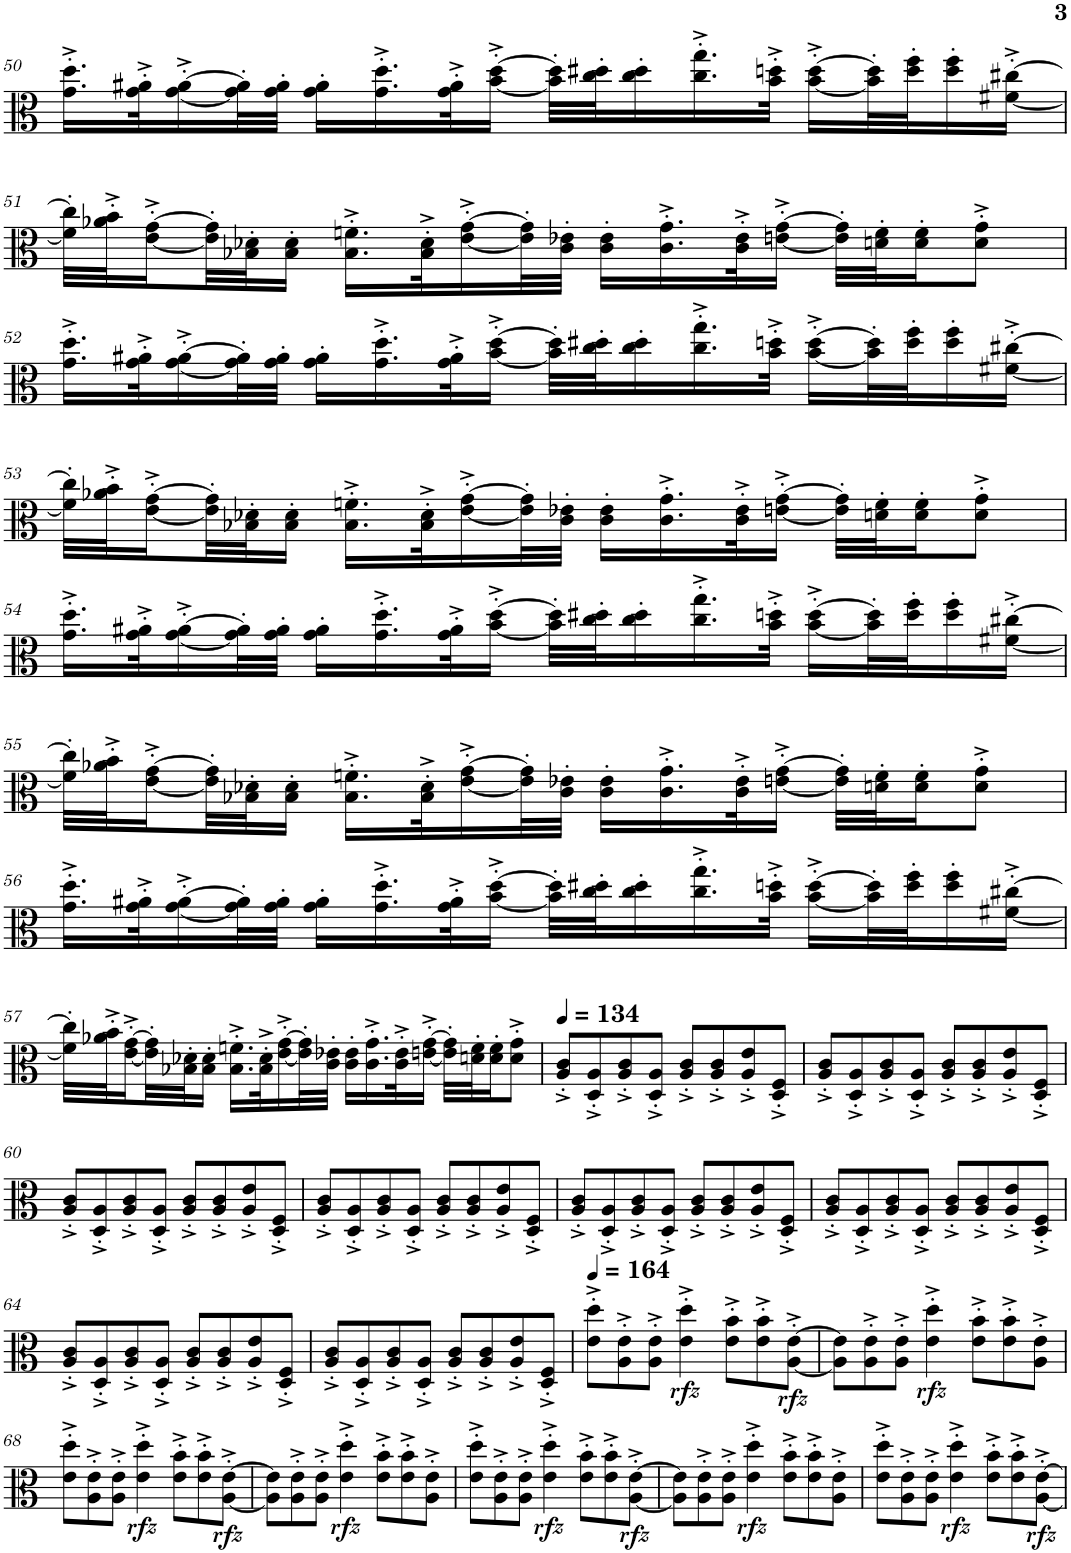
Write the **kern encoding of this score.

**kern	**dynam
*part1	*part1
*staff1	*staff1
*I"Viola	*
*I'Vla.	*
!!LO:PB:g=z
*clefC3	*
*k[]	*
*M4/4	*
=50	=50
16.g\'^ 16.dd\'^LL	.
32g\'^ 32a#X\'^K	.
[16g\'^ [16a#\'^	.
32g\]' 32a#\]'L	.
32g\' 32a#\'JJJ	.
16g\' 16a#\'LL	.
16.g\'^ 16.dd\'^	.
32g\'^ 32a#\'^K	.
[16b\'^ [16dd\'^JJ	.
32b\]' 32dd\]'LLL	.
32cc\' 32dd#X\'J	.
16cc\' 16dd#\'	.
16.cc\'^ 16.gg\'^	.
32b\'^ 32ddn\'^JJk	.
[16b\'^ [16dd\'^LL	.
32b\]' 32dd\]'L	.
32dd\' 32ff\'J	.
16dd\' 16ff\'	.
[16f#X\'^ [16cc#X\'^JJ	.
!!LO:LB:g=z
=51	=51
32f#\]' 32cc#\]'LLL	.
32a-X\'^ 32b\'^J	.
[16e\'^ [16g\'^	.
32e\]' 32g\]'L	.
32B-X\' 32d-X\'J	.
16B-\' 16d-\'JJ	.
16.B-\'^ 16.fn\'^LL	.
32B-\'^ 32d-\'^K	.
[16e\'^ [16g\'^	.
32e\]' 32g\]'L	.
32c\' 32e-X\'JJJ	.
16c\' 16e-\'LL	.
16.c\'^ 16.g\'^	.
32c\'^ 32e-\'^K	.
[16en\'^ [16g\'^JJ	.
32e\]' 32g\]'LLL	.
32dn\' 32f\'J	.
16d\' 16f\'J	.
8d\'^ 8g\'^J	.
!!LO:LB:g=z
=52	=52
16.g\'^ 16.dd\'^LL	.
32g\'^ 32a#X\'^K	.
[16g\'^ [16a#\'^	.
32g\]' 32a#\]'L	.
32g\' 32a#\'JJJ	.
16g\' 16a#\'LL	.
16.g\'^ 16.dd\'^	.
32g\'^ 32a#\'^K	.
[16b\'^ [16dd\'^JJ	.
32b\]' 32dd\]'LLL	.
32cc\' 32dd#X\'J	.
16cc\' 16dd#\'	.
16.cc\'^ 16.gg\'^	.
32b\'^ 32ddn\'^JJk	.
[16b\'^ [16dd\'^LL	.
32b\]' 32dd\]'L	.
32dd\' 32ff\'J	.
16dd\' 16ff\'	.
[16f#X\'^ [16cc#X\'^JJ	.
!!LO:LB:g=z
=53	=53
32f#\]' 32cc#\]'LLL	.
32a-X\'^ 32b\'^J	.
[16e\'^ [16g\'^	.
32e\]' 32g\]'L	.
32B-X\' 32d-X\'J	.
16B-\' 16d-\'JJ	.
16.B-\'^ 16.fn\'^LL	.
32B-\'^ 32d-\'^K	.
[16e\'^ [16g\'^	.
32e\]' 32g\]'L	.
32c\' 32e-X\'JJJ	.
16c\' 16e-\'LL	.
16.c\'^ 16.g\'^	.
32c\'^ 32e-\'^K	.
[16en\'^ [16g\'^JJ	.
32e\]' 32g\]'LLL	.
32dn\' 32f\'J	.
16d\' 16f\'J	.
8d\'^ 8g\'^J	.
!!LO:LB:g=z
=54	=54
16.g\'^ 16.dd\'^LL	.
32g\'^ 32a#X\'^K	.
[16g\'^ [16a#\'^	.
32g\]' 32a#\]'L	.
32g\' 32a#\'JJJ	.
16g\' 16a#\'LL	.
16.g\'^ 16.dd\'^	.
32g\'^ 32a#\'^K	.
[16b\'^ [16dd\'^JJ	.
32b\]' 32dd\]'LLL	.
32cc\' 32dd#X\'J	.
16cc\' 16dd#\'	.
16.cc\'^ 16.gg\'^	.
32b\'^ 32ddn\'^JJk	.
[16b\'^ [16dd\'^LL	.
32b\]' 32dd\]'L	.
32dd\' 32ff\'J	.
16dd\' 16ff\'	.
[16f#X\'^ [16cc#X\'^JJ	.
!!LO:LB:g=z
=55	=55
32f#\]' 32cc#\]'LLL	.
32a-X\'^ 32b\'^J	.
[16e\'^ [16g\'^	.
32e\]' 32g\]'L	.
32B-X\' 32d-X\'J	.
16B-\' 16d-\'JJ	.
16.B-\'^ 16.fn\'^LL	.
32B-\'^ 32d-\'^K	.
[16e\'^ [16g\'^	.
32e\]' 32g\]'L	.
32c\' 32e-X\'JJJ	.
16c\' 16e-\'LL	.
16.c\'^ 16.g\'^	.
32c\'^ 32e-\'^K	.
[16en\'^ [16g\'^JJ	.
32e\]' 32g\]'LLL	.
32dn\' 32f\'J	.
16d\' 16f\'J	.
8d\'^ 8g\'^J	.
!!LO:LB:g=z
=56	=56
16.g\'^ 16.dd\'^LL	.
32g\'^ 32a#X\'^K	.
[16g\'^ [16a#\'^	.
32g\]' 32a#\]'L	.
32g\' 32a#\'JJJ	.
16g\' 16a#\'LL	.
16.g\'^ 16.dd\'^	.
32g\'^ 32a#\'^K	.
[16b\'^ [16dd\'^JJ	.
32b\]' 32dd\]'LLL	.
32cc\' 32dd#X\'J	.
16cc\' 16dd#\'	.
16.cc\'^ 16.gg\'^	.
32b\'^ 32ddn\'^JJk	.
[16b\'^ [16dd\'^LL	.
32b\]' 32dd\]'L	.
32dd\' 32ff\'J	.
16dd\' 16ff\'	.
[16f#X\'^ [16cc#X\'^JJ	.
!!LO:LB:g=z
=57	=57
32f#\]' 32cc#\]'LLL	.
32a-X\'^ 32b\'^J	.
[16e\'^ [16g\'^	.
32e\]' 32g\]'L	.
32B-X\' 32d-X\'J	.
16B-\' 16d-\'JJ	.
16.B-\'^ 16.fn\'^LL	.
32B-\'^ 32d-\'^K	.
[16e\'^ [16g\'^	.
32e\]' 32g\]'L	.
32c\' 32e-X\'JJJ	.
16c\' 16e-\'LL	.
16.c\'^ 16.g\'^	.
32c\'^ 32e-\'^K	.
[16en\'^ [16g\'^JJ	.
32e\]' 32g\]'LLL	.
32dn\' 32f\'J	.
16d\' 16f\'J	.
8d\'^ 8g\'^J	.
=58	=58
*MM134	*
8A/'^ 8c/'^L	.
8D/'^ 8A/'^	.
8A/'^ 8c/'^	.
8D/'^ 8A/'^J	.
8A/'^ 8c/'^L	.
8A/'^ 8c/'^	.
8A/'^ 8e/'^	.
8D/'^ 8F/'^J	.
=59	=59
8A/'^ 8c/'^L	.
8D/'^ 8A/'^	.
8A/'^ 8c/'^	.
8D/'^ 8A/'^J	.
8A/'^ 8c/'^L	.
8A/'^ 8c/'^	.
8A/'^ 8e/'^	.
8D/'^ 8F/'^J	.
!!LO:LB:g=z
=60	=60
8A/'^ 8c/'^L	.
8D/'^ 8A/'^	.
8A/'^ 8c/'^	.
8D/'^ 8A/'^J	.
8A/'^ 8c/'^L	.
8A/'^ 8c/'^	.
8A/'^ 8e/'^	.
8D/'^ 8F/'^J	.
=61	=61
8A/'^ 8c/'^L	.
8D/'^ 8A/'^	.
8A/'^ 8c/'^	.
8D/'^ 8A/'^J	.
8A/'^ 8c/'^L	.
8A/'^ 8c/'^	.
8A/'^ 8e/'^	.
8D/'^ 8F/'^J	.
=62	=62
8A/'^ 8c/'^L	.
8D/'^ 8A/'^	.
8A/'^ 8c/'^	.
8D/'^ 8A/'^J	.
8A/'^ 8c/'^L	.
8A/'^ 8c/'^	.
8A/'^ 8e/'^	.
8D/'^ 8F/'^J	.
=63	=63
8A/'^ 8c/'^L	.
8D/'^ 8A/'^	.
8A/'^ 8c/'^	.
8D/'^ 8A/'^J	.
8A/'^ 8c/'^L	.
8A/'^ 8c/'^	.
8A/'^ 8e/'^	.
8D/'^ 8F/'^J	.
!!LO:LB:g=z
=64	=64
8A/'^ 8c/'^L	.
8D/'^ 8A/'^	.
8A/'^ 8c/'^	.
8D/'^ 8A/'^J	.
8A/'^ 8c/'^L	.
8A/'^ 8c/'^	.
8A/'^ 8e/'^	.
8D/'^ 8F/'^J	.
=65	=65
8A/'^ 8c/'^L	.
8D/'^ 8A/'^	.
8A/'^ 8c/'^	.
8D/'^ 8A/'^J	.
8A/'^ 8c/'^L	.
8A/'^ 8c/'^	.
8A/'^ 8e/'^	.
8D/'^ 8F/'^J	.
=66	=66
*MM164	*
8e\'^ 8dd\'^L	.
8A\'^ 8e\'^	.
8A\'^ 8e\'^J	.
!	!LO:DY:b
4e\'^ 4dd\'^	rfz
8e\'^ 8b\'^L	.
8e\'^ 8b\'^	.
!	!LO:DY:b
[8A\'^ [8e\'^J	rfz
=67	=67
8A\] 8e\]L	.
8A\'^ 8e\'^	.
8A\'^ 8e\'^J	.
!	!LO:DY:b
4e\'^ 4dd\'^	rfz
8e\'^ 8b\'^L	.
8e\'^ 8b\'^	.
8A\'^ 8e\'^J	.
!!LO:LB:g=z
=68	=68
8e\'^ 8dd\'^L	.
8A\'^ 8e\'^	.
8A\'^ 8e\'^J	.
!	!LO:DY:b
4e\'^ 4dd\'^	rfz
8e\'^ 8b\'^L	.
8e\'^ 8b\'^	.
!	!LO:DY:b
[8A\'^ [8e\'^J	rfz
=69	=69
8A\] 8e\]L	.
8A\'^ 8e\'^	.
8A\'^ 8e\'^J	.
!	!LO:DY:b
4e\'^ 4dd\'^	rfz
8e\'^ 8b\'^L	.
8e\'^ 8b\'^	.
8A\'^ 8e\'^J	.
=70	=70
8e\'^ 8dd\'^L	.
8A\'^ 8e\'^	.
8A\'^ 8e\'^J	.
!	!LO:DY:b
4e\'^ 4dd\'^	rfz
8e\'^ 8b\'^L	.
8e\'^ 8b\'^	.
!	!LO:DY:b
[8A\'^ [8e\'^J	rfz
=71	=71
8A\] 8e\]L	.
8A\'^ 8e\'^	.
8A\'^ 8e\'^J	.
!	!LO:DY:b
4e\'^ 4dd\'^	rfz
8e\'^ 8b\'^L	.
8e\'^ 8b\'^	.
8A\'^ 8e\'^J	.
=72	=72
8e\'^ 8dd\'^L	.
8A\'^ 8e\'^	.
8A\'^ 8e\'^J	.
!	!LO:DY:b
4e\'^ 4dd\'^	rfz
8e\'^ 8b\'^L	.
8e\'^ 8b\'^	.
!	!LO:DY:b
[8A\'^ [8e\'^J	rfz
=	=
*-	*-
